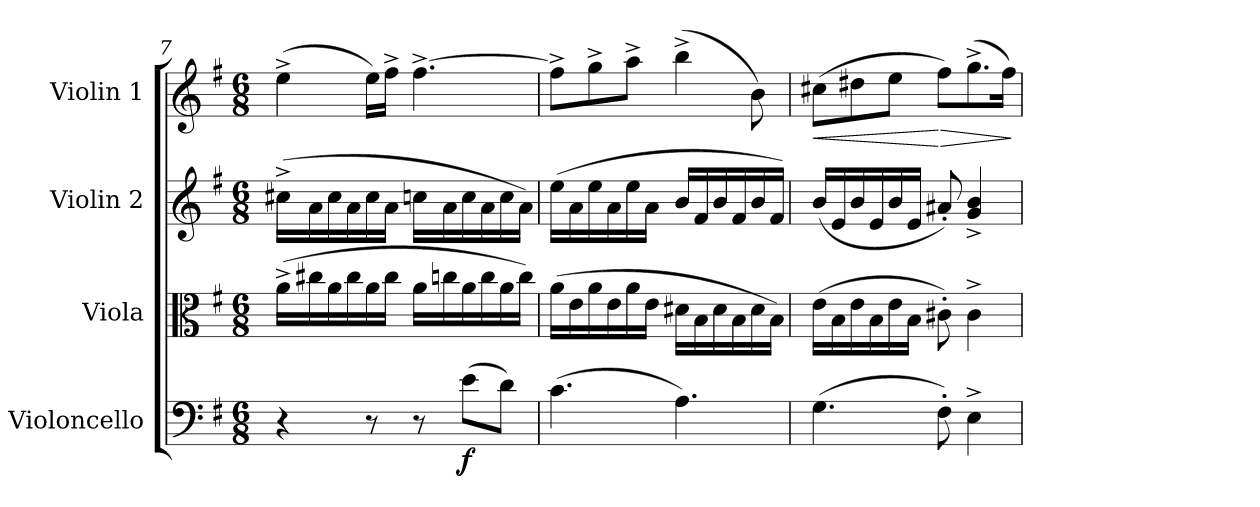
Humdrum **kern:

**kern	**dynam	**kern	**kern	**kern	**dynam
*part4	*part4	*part3	*part2	*part1	*part1
*staff4	*staff4	*staff3	*staff2	*staff1	*staff1
*I"Violoncello	*	*I"Viola	*I"Violin 2	*I"Violin 1	*
*I'Vc	*	*I'Vla	*I'Vln	*I'Vln	*
*clefF4	*	*clefC3	*clefG2	*clefG2	*
*k[f#]	*	*k[f#]	*k[f#]	*k[f#]	*
*M6/8	*	*M6/8	*M6/8	*M6/8	*
=7	=7	=7	=7	=7	=7
4r	.	(16a^\LL	(16cc#X^\LL	(4ee^\	.
.	.	16cc#X\	16a\	.	.
.	.	16a\	16cc#\	.	.
.	.	16cc#\	16a\	.	.
8r	.	16a\	16cc#\	16ee\LL)	.
.	.	16cc#\JJ	16a\JJ	16ff#^\JJ	.
8r	.	16a\LL	16ccn\LL	[4.ff#^\	.
.	.	16ccn\	16a\	.	.
!	!LO:DY:b	!	!	!	!
(8e\L	f	16a\	16cc\	.	.
.	.	16cc\	16a\	.	.
8d\J)	.	16a\	16cc\	.	.
.	.	16cc\JJ)	16a\JJ)	.	.
!!LO:LB:g=z
=8	=8	=8	=8	=8	=8
(4.c\	.	(16a\LL	(16ee\LL	8ff#^\L]	.
.	.	16e\	16a\	.	.
.	.	16a\	16ee\	8gg^\	.
.	.	16e\	16a\	.	.
.	.	16a\	16ee\	8aa^\J	.
.	.	16e\JJ	16a\JJ	.	.
4.A\)	.	16d#X\LL	16b/LL	(4bb^\	.
.	.	16B\	16f#/	.	.
.	.	16d#\	16b/	.	.
.	.	16B\	16f#/	.	.
.	.	16d#\	16b/	8b\)	.
.	.	16B\JJ)	16f#/JJ)	.	.
=9	=9	=9	=9	=9	=9
!	!	!	!	!	!LO:HP:b
(4.G\	.	(16e\LL	(16b/LL	(8cc#X\L	<
.	.	16B\	16e/	.	.
.	.	16e\	16b/	8dd#X\	.
.	.	16B\	16e/	.	.
.	.	16e\	16b/	8ee\J	.
.	.	16B\JJ	16e/JJ	.	.
!	!	!	!	!	!LO:HP:n=1:b
8F#'\)	.	8c#X'\)	8a#X'/)	8ff#\L)	[ >
4E^\	.	4c#^\	4g/^ 4b/^	(8.gg^\	.
.	.	.	.	16ff#\Jk)	.
.	.	.	.	.	]
=	=	=	=	=	=
*-	*-	*-	*-	*-	*-
